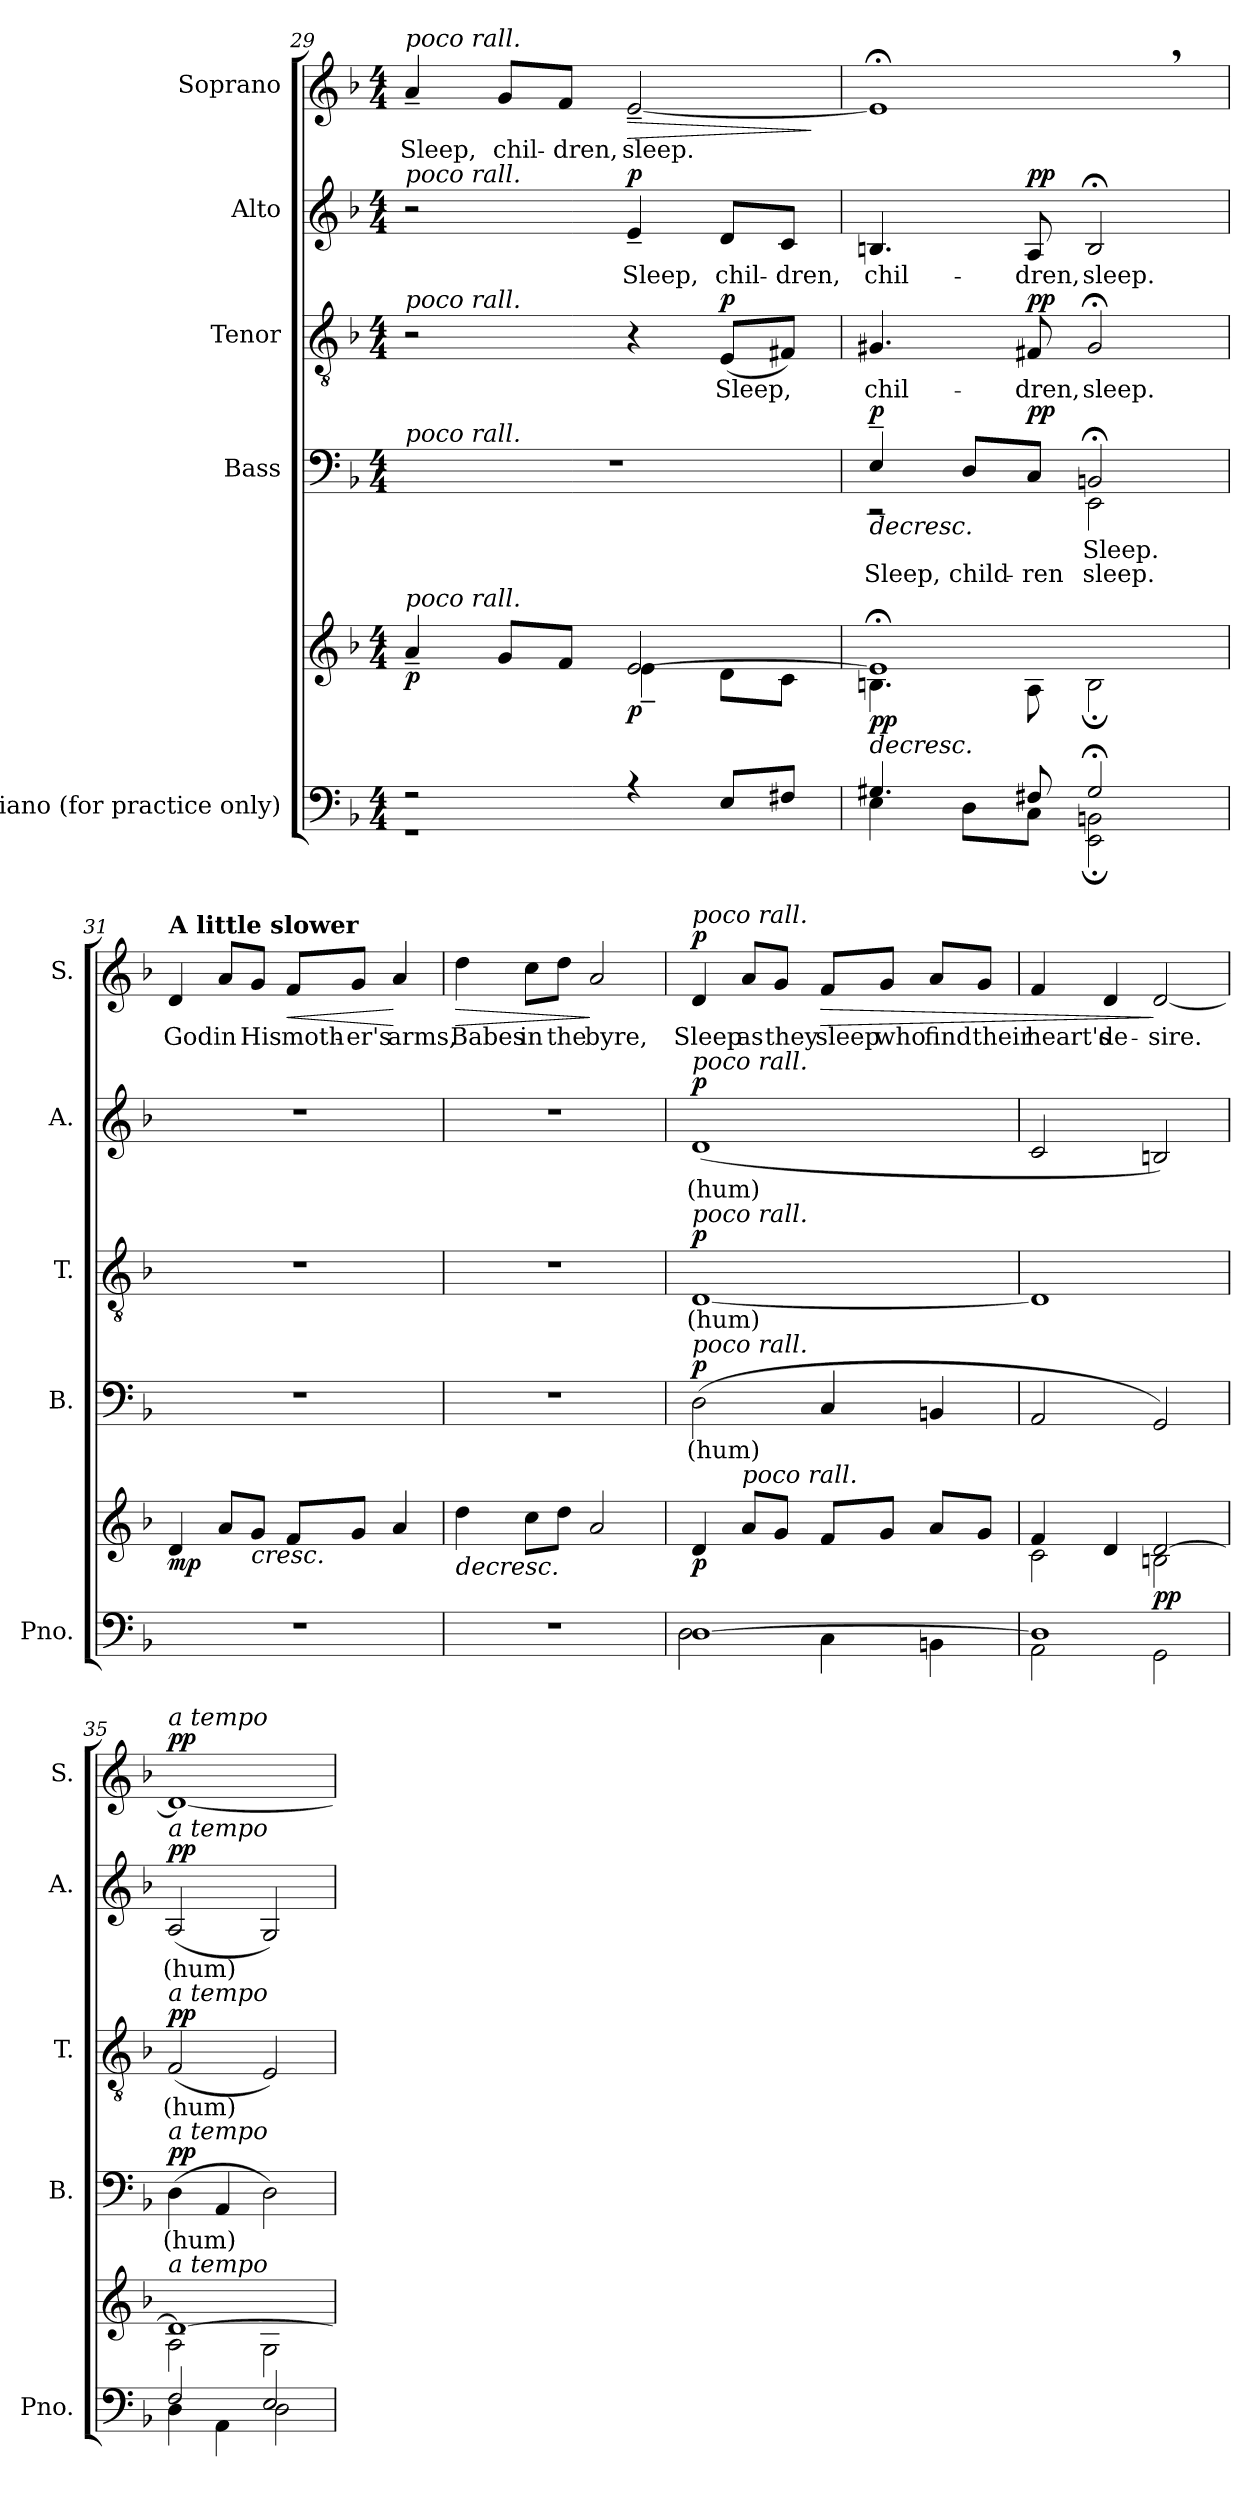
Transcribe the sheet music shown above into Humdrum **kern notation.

**kern	**kern	**dynam	**kern	**text	**text	**dynam	**kern	**text	**dynam	**kern	**text	**dynam	**kern	**text	**dynam
*part5	*part5	*part5	*part4	*part4	*part4	*part4	*part3	*part3	*part3	*part2	*part2	*part2	*part1	*part1	*part1
*staff6	*staff5	*staff5/6	*staff4	*staff4	*staff4	*staff4	*staff3	*staff3	*staff3	*staff2	*staff2	*staff2	*staff1	*staff1	*staff1
*I"Piano (for  practice  only)	*	*	*I"Bass	*	*	*	*I"Tenor	*	*	*I"Alto	*	*	*I"Soprano	*	*
*I'Pno.	*	*	*I'B.	*	*	*	*I'T.	*	*	*I'A.	*	*	*I'S.	*	*
*clefF4	*clefG2	*	*clefF4	*	*	*	*clefGv2	*	*	*clefG2	*	*	*clefG2	*	*
*	*	*	*	*	*	*	*ITrd7c12	*	*	*	*	*	*	*	*
*k[b-]	*k[b-]	*	*k[b-]	*	*	*	*k[b-]	*	*	*k[b-]	*	*	*k[b-]	*	*
*F:	*F:	*	*F:	*	*	*	*F:	*	*	*F:	*	*	*F:	*	*
*M4/4	*M4/4	*	*M4/4	*	*	*	*M4/4	*	*	*M4/4	*	*	*M4/4	*	*
=29	=29	=29	=29	=29	=29	=29	=29	=29	=29	=29	=29	=29	=29	=29	=29
*^	*^	*	*	*	*	*	*	*	*	*	*	*	*	*	*
!	!	!	!	!	!	!	!	!	!	!	!	!	!	!	!LO:TX:a:i:t=poco rall.	!	!
!	!	!	!	!	!	!	!	!	!	!	!	!LO:TX:a:i:t=poco rall.	!	!	!	!	!
!	!	!	!	!	!	!	!	!	!LO:TX:a:i:t=poco rall.	!	!	!	!	!	!	!	!
!	!	!	!	!	!LO:TX:a:i:t=poco rall.	!	!	!	!	!	!	!	!	!	!	!	!
!	!	!LO:TX:a:i:t=poco rall.	!	!	!	!	!	!	!	!	!	!	!	!	!	!	!
!	!	!	!	!LO:DY:b	!	!	!	!	!	!	!	!	!	!	!	!LO:LY:b	!
2r	1r	4a~/	2ryy	p	1r	.	.	.	2r	.	.	2r	.	.	4a~/	Sleep,	.
!	!	!	!	!	!	!	!	!	!	!	!	!	!	!	!	!LO:LY:b	!
.	.	8g/L	.	.	.	.	.	.	.	.	.	.	.	.	8g/L	chil-	.
!	!	!	!	!	!	!	!	!	!	!	!	!	!	!	!	!LO:LY:b	!
.	.	8f/J	.	.	.	.	.	.	.	.	.	.	.	.	8f/J	-dren,	.
!	!	!	!	!LO:DY:b	!	!	!	!	!	!	!	!	!LO:LY:b	!LO:DY:b	!	!LO:LY:b	!LO:HP:b
4r	.	[2e/	4e~\	p	.	.	.	.	4r	.	.	4e~/	Sleep,	p	[2e~/	sleep.	>
!	!	!	!	!	!	!	!	!	!	!LO:LY:b	!LO:DY:b	!	!LO:LY:b	!	!	!	!
8E/L	.	.	8d\L	.	.	.	.	.	(<8EE/L	Sleep,	p	8d/L	chil-	.	.	.	.
!	!	!	!	!	!	!	!	!	!	!	!	!	!LO:LY:b	!	!	!	!
8F#X/J	.	.	8c\J	.	.	.	.	.	8FF#X/J)	.	.	8c/J	-dren,	.	.	.	.
*v	*v	*	*	*	*	*	*	*	*	*	*	*	*	*	*	*	*
*	*v	*v	*	*	*	*	*	*	*	*	*	*	*	*	*	*
.	.	.	.	.	.	.	.	.	.	.	.	.	.	.	]
!!LO:PB:g=z
=30	=30	=30	=30	=30	=30	=30	=30	=30	=30	=30	=30	=30	=30	=30	=30
*^	*	*	*	*	*	*	*	*	*	*	*	*	*	*	*
!	!	!	!LO:HP:b	!	!	!LO:LY:b	!LO:HP:b	!	!LO:LY:b	!	!	!LO:LY:b	!	!	!	!
*	*	*^	*	*^	*	*	*	*	*	*	*	*	*	*	*	*
!	!	!	!	!LO:DY:n=1:b	!	!	!	!	!LO:DY:n=1:b	!	!	!	!	!	!	!	!	!
4.G#X/	4E\	1e;<]	4.Bn\	> pp	4E~/	2r	.	Sleep,	> p	4.GG#X/	chil-	.	4.Bn/	chil-	.	1e;<,]	.	.
!	!	!	!	!	!	!	!	!LO:LY:b	!	!	!	!	!	!	!	!	!	!
.	8D\L	.	.	.	8D/L	.	.	child-	.	.	.	.	.	.	.	.	.	.
!	!	!	!	!	!	!	!	!LO:LY:b	!LO:DY:n=2:b	!	!LO:LY:b	!LO:DY:b	!	!LO:LY:b	!LO:DY:b	!	!	!
8F#X/	8C\J	.	8A\	.	8C/J	.	.	-ren	pp	8FF#X/	-dren,	pp	8A/	-dren,	pp	.	.	.
!	!	!	!	!	!	!	!	!LO:LY:b	!	!	!	!	!	!	!	!	!	!
!	!	!	!	!	!	!	!LO:LY:b	!	!	!	!LO:LY:b	!	!	!LO:LY:b	!	!	!	!
2G#;</	2EE\;< 2BBn\;<	.	2B;<\	.	2BBn;</	2EE\	Sleep.	sleep.	.	2GG#;</	sleep.	.	2B;</	sleep.	.	.	.	.
=31	=31	=31	=31	=31	=31	=31	=31	=31	=31	=31	=31	=31	=31	=31	=31	=31	=31	=31
!	!	!	!	!	!	!	!	!	!	!	!	!	!	!	!	!LO:TX:a:B:t=A little slower	!	!
!	!	!LO:TX:a:B:t=A little slower	!	!	!	!	!	!	!	!	!	!	!	!	!	!	!	!
!	!	!	!	!LO:DY:b	!	!	!	!	!	!	!	!	!	!	!	!	!LO:LY:b	!
*v	*v	*	*	*	*v	*v	*	*	*	*	*	*	*	*	*	*	*	*
*	*v	*v	*	*	*	*	*	*	*	*	*	*	*	*	*	*
1r	4d/	mp	1r	.	.	.	1r	.	.	1r	.	.	4d/	God	.
!	!	!	!	!	!	!	!	!	!	!	!	!	!	!LO:LY:b	!
.	8a/L	.	.	.	.	.	.	.	.	.	.	.	8a/L	in	.
!	!	!LO:HP:b	!	!	!	!	!	!	!	!	!	!	!	!LO:LY:b	!
.	8g/J	<	.	.	.	.	.	.	.	.	.	.	8g/J	His	.
!	!	!	!	!	!	!	!	!	!	!	!	!	!	!LO:LY:b	!LO:HP:b
.	8f/L	.	.	.	.	.	.	.	.	.	.	.	8f/L	moth-	<
!	!	!	!	!	!	!	!	!	!	!	!	!	!	!LO:LY:b	!
.	8g/J	.	.	.	.	.	.	.	.	.	.	.	8g/J	-er's	.
!	!	!	!	!	!	!	!	!	!	!	!	!	!	!LO:LY:b	!
.	4a/	]	.	.	.	.	.	.	.	.	.	.	4a/	arms,	[
=32	=32	=32	=32	=32	=32	=32	=32	=32	=32	=32	=32	=32	=32	=32	=32
!	!	!LO:HP:b	!	!	!	!	!	!	!	!	!	!	!	!LO:LY:b	!LO:HP:b
1r	4dd\	>	1r	.	.	.	1r	.	.	1r	.	.	4dd\	Babes	>
!	!	!	!	!	!	!	!	!	!	!	!	!	!	!LO:LY:b	!
.	8cc\L	.	.	.	.	.	.	.	.	.	.	.	8cc\L	in	.
!	!	!	!	!	!	!	!	!	!	!	!	!	!	!LO:LY:b	!
.	8dd\J	.	.	.	.	.	.	.	.	.	.	.	8dd\J	the	.
!	!	!	!	!	!	!	!	!	!	!	!	!	!	!LO:LY:b	!
.	2a/	[	.	.	.	.	.	.	.	.	.	.	2a/	byre,	]
!!LO:PB:g=z
=33	=33	=33	=33	=33	=33	=33	=33	=33	=33	=33	=33	=33	=33	=33	=33
*^	*	*	*	*	*	*	*	*	*	*	*	*	*	*	*
!	!	!	!	!	!	!	!	!	!	!	!	!	!	!LO:TX:a:i:t=poco rall.	!	!
!	!	!	!	!	!	!	!	!	!	!	!LO:TX:a:i:t=poco rall.	!	!	!	!	!
!	!	!	!	!	!	!	!	!LO:TX:a:i:t=poco rall.	!	!	!	!	!	!	!	!
!	!	!	!	!LO:TX:a:i:t=poco rall.	!	!	!	!	!	!	!	!	!	!	!	!
!	!	!	!LO:DY:b	!	!LO:LY:b	!	!LO:DY:b	!	!LO:LY:b	!LO:DY:b	!	!LO:LY:b	!LO:DY:b	!	!LO:LY:b	!LO:DY:b
[1D	2D\	4d/	p	(>2D\	(hum)	.	p	[1DD	(hum)	p	(>1d	(hum)	p	4d/	Sleep	p
!	!	!LO:TX:a:i:t=poco rall.	!	!	!	!	!	!	!	!	!	!	!	!	!	!
!	!	!	!	!	!	!	!	!	!	!	!	!	!	!	!LO:LY:b	!
.	.	8a/L	.	.	.	.	.	.	.	.	.	.	.	8a/L	as	.
!	!	!	!	!	!	!	!	!	!	!	!	!	!	!	!LO:LY:b	!
.	.	8g/J	.	.	.	.	.	.	.	.	.	.	.	8g/J	they	.
!	!	!	!	!	!	!	!	!	!	!	!	!	!	!	!LO:LY:b	!LO:HP:b
.	4C\	8f/L	.	4C/	.	.	.	.	.	.	.	.	.	8f/L	sleep	>
!	!	!	!	!	!	!	!	!	!	!	!	!	!	!	!LO:LY:b	!
.	.	8g/J	.	.	.	.	.	.	.	.	.	.	.	8g/J	who	.
!	!	!	!	!	!	!	!	!	!	!	!	!	!	!	!LO:LY:b	!
.	4BBn\	8a/L	.	4BBn/	.	.	.	.	.	.	.	.	.	8a/L	find	.
!	!	!	!	!	!	!	!	!	!	!	!	!	!	!	!LO:LY:b	!
.	.	8g/J	.	.	.	.	.	.	.	.	.	.	.	8g/J	their	.
*v	*v	*	*	*	*	*	*	*	*	*	*	*	*	*	*	*
.	.	]	.	.	.	.	.	.	.	.	.	.	.	.	.
=34	=34	=34	=34	=34	=34	=34	=34	=34	=34	=34	=34	=34	=34	=34	=34
*^	*^	*	*	*	*	*	*	*	*	*	*	*	*	*	*
!	!	!	!	!	!	!	!	!	!	!	!	!	!	!	!	!LO:LY:b	!
1D]	2AA\	4f/	2c\	.	2AA/	.	.	.	1DD]	.	.	2c/	.	.	4f/	heart's	.
!	!	!	!	!	!	!	!	!	!	!	!	!	!	!	!	!LO:LY:b	!
.	.	4d/	.	.	.	.	.	.	.	.	.	.	.	.	4d/	de-	.
!	!	!	!	!LO:DY:b	!	!	!	!	!	!	!	!	!	!	!	!LO:LY:b	!
.	2GG\	[2d/	2Bn\	pp	2GG/)	.	.	]	.	.	.	2Bn/)	.	.	[2d/	-sire.	]
=35	=35	=35	=35	=35	=35	=35	=35	=35	=35	=35	=35	=35	=35	=35	=35	=35	=35
!	!	!	!	!	!	!	!	!	!	!	!	!	!	!	!LO:TX:a:i:t=a tempo	!	!
!	!	!	!	!	!	!	!	!	!	!	!	!LO:TX:a:i:t=a tempo	!	!	!	!	!
!	!	!	!	!	!	!	!	!	!LO:TX:a:i:t=a tempo	!	!	!	!	!	!	!	!
!	!	!	!	!	!LO:TX:a:i:t=a tempo	!	!	!	!	!	!	!	!	!	!	!	!
!	!	!LO:TX:a:i:t=a tempo	!	!	!	!	!	!	!	!	!	!	!	!	!	!	!
!	!	!	!	!	!	!LO:LY:b	!	!LO:DY:b	!	!LO:LY:b	!LO:DY:b	!	!LO:LY:b	!LO:DY:b	!	!	!LO:DY:b
2F/	4D\	1d_	2A\	.	(>4D\	(hum)	.	pp	(<2FF/	(hum)	pp	(<2A/	(hum)	pp	1d_	.	pp
.	4AA\	.	.	.	4AA/	.	.	.	.	.	.	.	.	.	.	.	.
2E/	2D\	.	2G\	.	2D\)	.	.	.	2EE/)	.	.	2G/)	.	.	.	.	.
*v	*v	*	*	*	*	*	*	*	*	*	*	*	*	*	*	*	*
*	*v	*v	*	*	*	*	*	*	*	*	*	*	*	*	*	*
=	=	=	=	=	=	=	=	=	=	=	=	=	=	=	=
*-	*-	*-	*-	*-	*-	*-	*-	*-	*-	*-	*-	*-	*-	*-	*-
